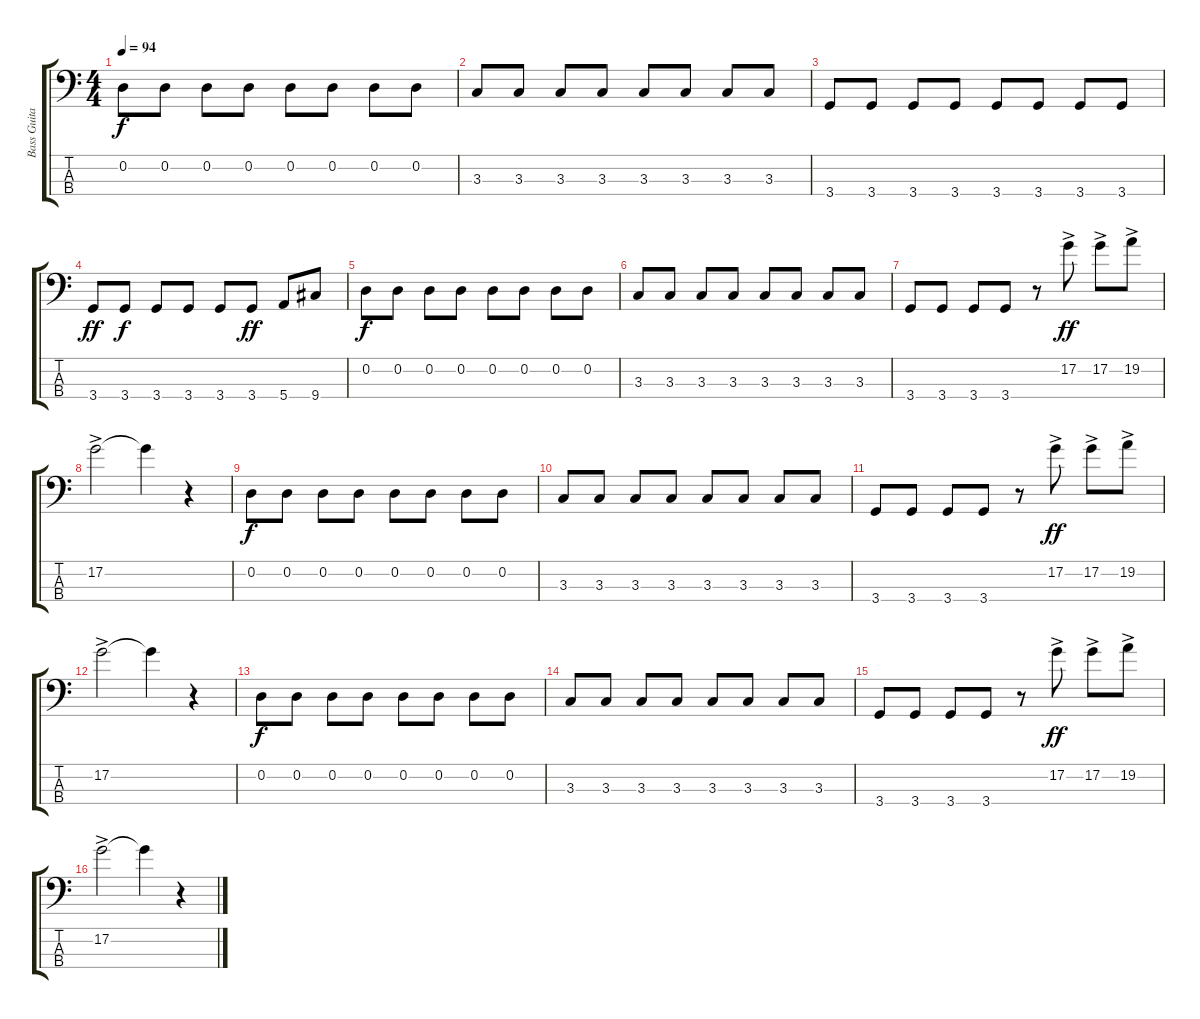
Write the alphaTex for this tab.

\track ("Bass Guitar" "Bass Guita") {instrument electricbassfinger}
\staff {score tabs}
\tuning (G2 D2 A1 E1) {hide}
\ts (4 4)
\tempo 94
\clef f4
\ks c
0.2.8{dy f} 0.2.8 0.2.8 0.2.8 0.2.8 0.2.8 0.2.8 0.2.8 |
3.3.8 3.3.8 3.3.8 3.3.8 3.3.8 3.3.8 3.3.8 3.3.8 |
3.4.8 3.4.8 3.4.8 3.4.8 3.4.8 3.4.8 3.4.8 3.4.8 |
3.4.8{dy ff} 3.4.8{dy f} 3.4.8 3.4.8 3.4.8 3.4.8{dy ff} 5.4.8 9.4.8 |
0.2.8{dy f} 0.2.8 0.2.8 0.2.8 0.2.8 0.2.8 0.2.8 0.2.8 |
3.3.8 3.3.8 3.3.8 3.3.8 3.3.8 3.3.8 3.3.8 3.3.8 |
3.4.8 3.4.8 3.4.8 3.4.8 r.8 17.2{ac}.8{dy ff} 17.2{ac}.8 19.2{ac}.8 |
17.2{ac}.2 17.2{t}.4 r.4 |
0.2.8{dy f} 0.2.8 0.2.8 0.2.8 0.2.8 0.2.8 0.2.8 0.2.8 |
3.3.8 3.3.8 3.3.8 3.3.8 3.3.8 3.3.8 3.3.8 3.3.8 |
3.4.8 3.4.8 3.4.8 3.4.8 r.8 17.2{ac}.8{dy ff} 17.2{ac}.8 19.2{ac}.8 |
17.2{ac}.2 17.2{t}.4 r.4 |
0.2.8{dy f} 0.2.8 0.2.8 0.2.8 0.2.8 0.2.8 0.2.8 0.2.8 |
3.3.8 3.3.8 3.3.8 3.3.8 3.3.8 3.3.8 3.3.8 3.3.8 |
3.4.8 3.4.8 3.4.8 3.4.8 r.8 17.2{ac}.8{dy ff} 17.2{ac}.8 19.2{ac}.8 |
17.2{ac}.2 17.2{t}.4 r.4
